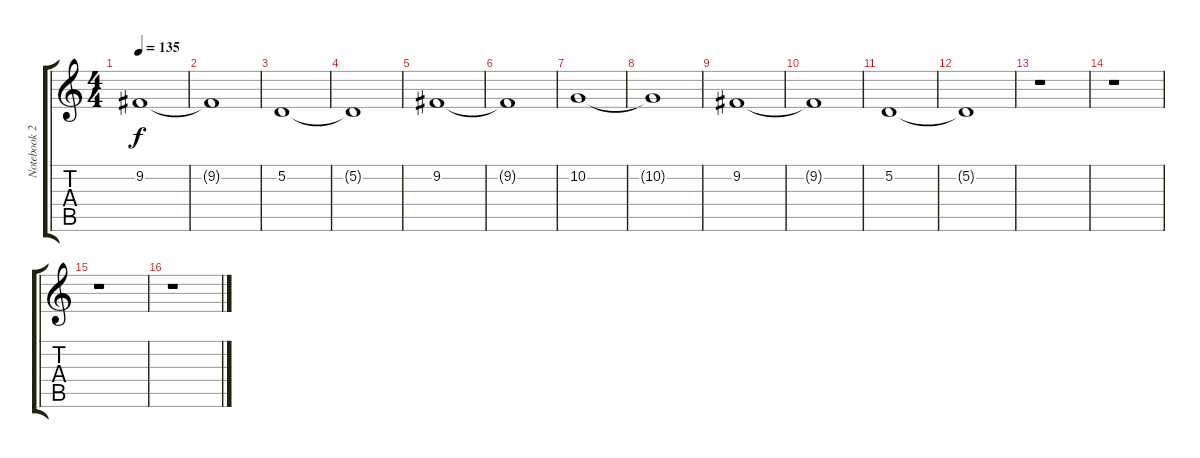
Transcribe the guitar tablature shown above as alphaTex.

\track ("Notebook 2" "Notebook 2") {instrument synthvoice}
\staff {score tabs}
\tuning (D4 A3 F3 C3 G2 C2) {hide}
\ts (4 4)
\tempo 135
\clef g2
\ks c
9.2.1{dy f} |
9.2{t}.1 |
5.2.1 |
5.2{t}.1 |
9.2.1 |
9.2{t}.1 |
10.2.1 |
10.2{t}.1 |
9.2.1 |
9.2{t}.1 |
5.2.1 |
5.2{t}.1 |
r.1 |
r.1 |
r.1 |
r.1
